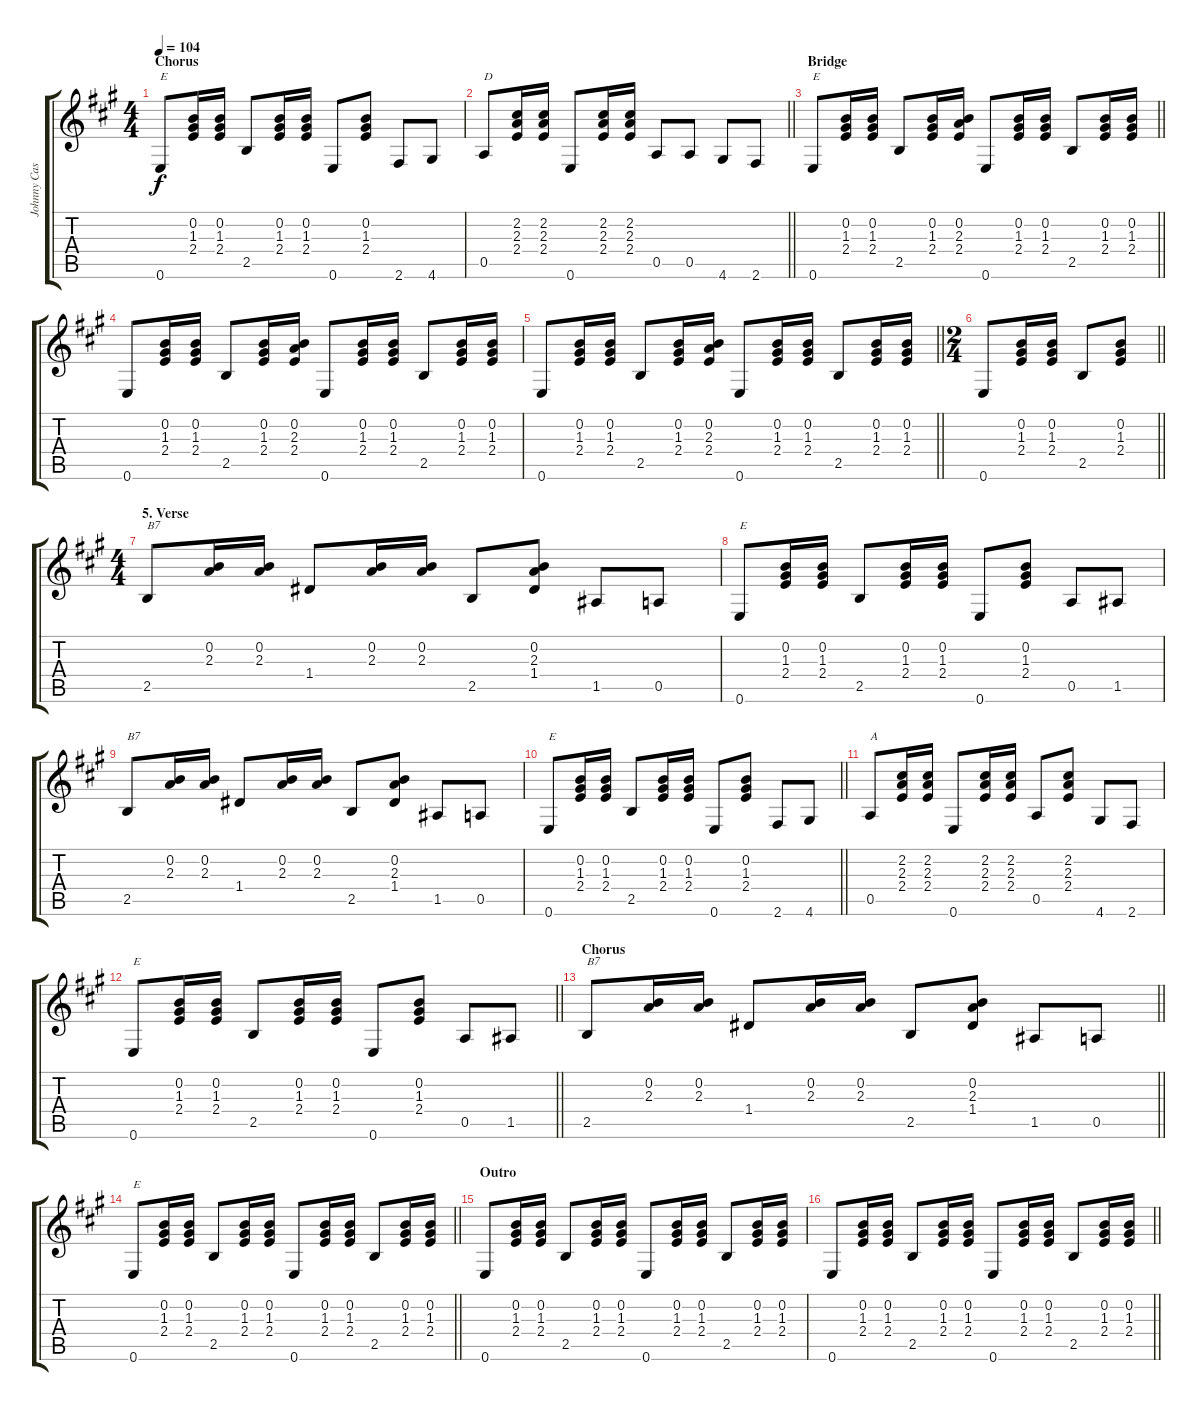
\track ("Johnny Cash (Lead)" "Johnny Cas") {instrument acousticguitarsteel}
\staff {score tabs}
\tuning (E4 B3 G3 D3 A2 E2) {hide}
\ts (4 4)
\section ("" "Chorus")
\tempo 104
\clef g2
\ks a
0.6.8{txt "E" dy f} (0.2 1.3 2.4).16 (0.2 1.3 2.4).16 2.5.8 (0.2 1.3 2.4).16 (0.2 1.3 2.4).16 0.6.8 (0.2 1.3 2.4).8 2.6.8 4.6.8 |
\barLineRight lightlight
0.5.8{txt "D"} (2.2 2.3 2.4).16 (2.2 2.3 2.4).16 0.6.8 (2.2 2.3 2.4).16 (2.2 2.3 2.4).16 0.5.8 0.5.8 4.6.8 2.6.8 |
\section ("" "Bridge")
\barLineRight lightlight
0.6.8{txt "E"} (0.2 1.3 2.4).16 (0.2 1.3 2.4).16 2.5.8 (0.2 1.3 2.4).16 (0.2 2.3 2.4).16 0.6.8 (0.2 1.3 2.4).16 (0.2 1.3 2.4).16 2.5.8 (0.2 1.3 2.4).16 (0.2 1.3 2.4).16 |
0.6.8 (0.2 1.3 2.4).16 (0.2 1.3 2.4).16 2.5.8 (0.2 1.3 2.4).16 (0.2 2.3 2.4).16 0.6.8 (0.2 1.3 2.4).16 (0.2 1.3 2.4).16 2.5.8 (0.2 1.3 2.4).16 (0.2 1.3 2.4).16 |
\barLineRight lightlight
0.6.8 (0.2 1.3 2.4).16 (0.2 1.3 2.4).16 2.5.8 (0.2 1.3 2.4).16 (0.2 2.3 2.4).16 0.6.8 (0.2 1.3 2.4).16 (0.2 1.3 2.4).16 2.5.8 (0.2 1.3 2.4).16 (0.2 1.3 2.4).16 |
\ts (2 4)
\barLineRight lightlight
0.6.8 (0.2 1.3 2.4).16 (0.2 1.3 2.4).16 2.5.8 (0.2 1.3 2.4).8 |
\ts (4 4)
\section ("" "5. Verse")
2.5.8{txt "B7"} (0.2 2.3).16 (0.2 2.3).16 1.4.8 (0.2 2.3).16 (0.2 2.3).16 2.5.8 (0.2 2.3 1.4).8 1.5.8 0.5.8 |
0.6.8{txt "E"} (0.2 1.3 2.4).16 (0.2 1.3 2.4).16 2.5.8 (0.2 1.3 2.4).16 (0.2 1.3 2.4).16 0.6.8 (0.2 1.3 2.4).8 0.5.8 1.5.8 |
2.5.8{txt "B7"} (0.2 2.3).16 (0.2 2.3).16 1.4.8 (0.2 2.3).16 (0.2 2.3).16 2.5.8 (0.2 2.3 1.4).8 1.5.8 0.5.8 |
\barLineRight lightlight
0.6.8{txt "E"} (0.2 1.3 2.4).16 (0.2 1.3 2.4).16 2.5.8 (0.2 1.3 2.4).16 (0.2 1.3 2.4).16 0.6.8 (0.2 1.3 2.4).8 2.6.8 4.6.8 |
0.5.8{txt "A"} (2.2 2.3 2.4).16 (2.2 2.3 2.4).16 0.6.8 (2.2 2.3 2.4).16 (2.2 2.3 2.4).16 0.5.8 (2.2 2.3 2.4).8 4.6.8 2.6.8 |
\barLineRight lightlight
0.6.8{txt "E"} (0.2 1.3 2.4).16 (0.2 1.3 2.4).16 2.5.8 (0.2 1.3 2.4).16 (0.2 1.3 2.4).16 0.6.8 (0.2 1.3 2.4).8 0.5.8 1.5.8 |
\section ("" "Chorus")
\barLineRight lightlight
2.5.8{txt "B7"} (0.2 2.3).16 (0.2 2.3).16 1.4.8 (0.2 2.3).16 (0.2 2.3).16 2.5.8 (0.2 2.3 1.4).8 1.5.8 0.5.8 |
\barLineRight lightlight
0.6.8{txt "E"} (0.2 1.3 2.4).16 (0.2 1.3 2.4).16 2.5.8 (0.2 1.3 2.4).16 (0.2 1.3 2.4).16 0.6.8 (0.2 1.3 2.4).16 (0.2 1.3 2.4).16 2.5.8 (0.2 1.3 2.4).16 (0.2 1.3 2.4).16 |
\section ("" "Outro")
0.6.8 (0.2 1.3 2.4).16 (0.2 1.3 2.4).16 2.5.8 (0.2 1.3 2.4).16 (0.2 1.3 2.4).16 0.6.8 (0.2 1.3 2.4).16 (0.2 1.3 2.4).16 2.5.8 (0.2 1.3 2.4).16 (0.2 1.3 2.4).16 |
\barLineRight lightlight
0.6.8 (0.2 1.3 2.4).16 (0.2 1.3 2.4).16 2.5.8 (0.2 1.3 2.4).16 (0.2 1.3 2.4).16 0.6.8 (0.2 1.3 2.4).16 (0.2 1.3 2.4).16 2.5.8 (0.2 1.3 2.4).16 (0.2 1.3 2.4).16
